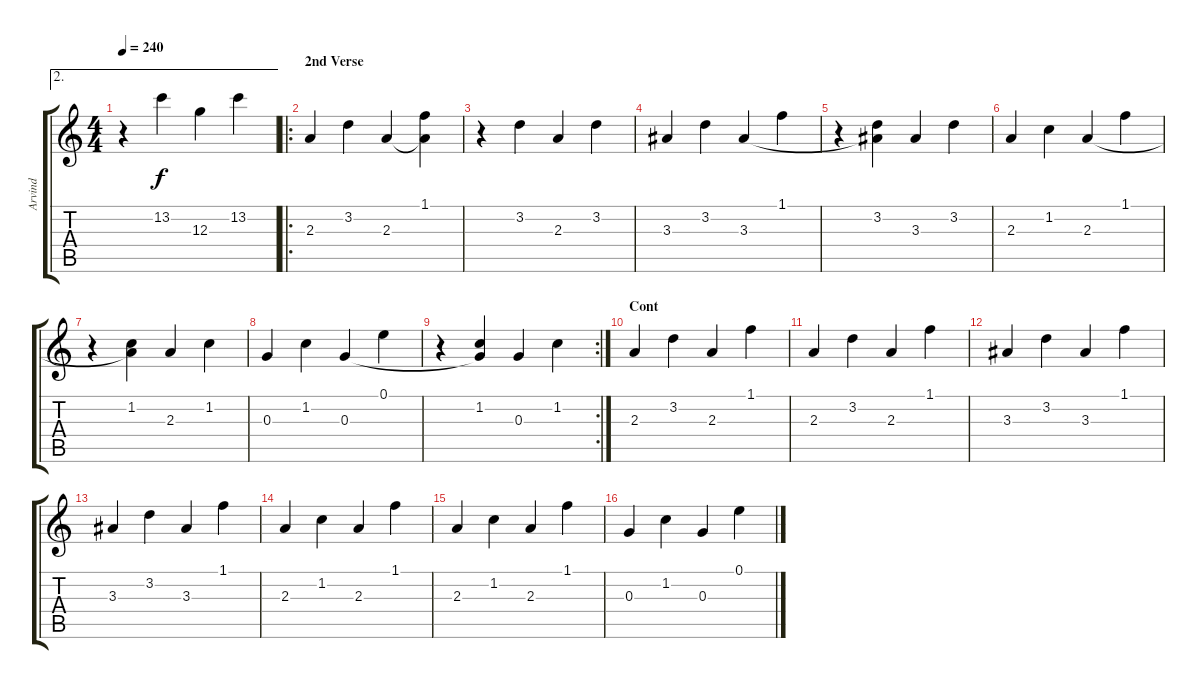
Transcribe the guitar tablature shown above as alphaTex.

\track ("Arvind" "Arvind") {instrument acousticguitarsteel}
\staff {score tabs}
\tuning (E4 B3 G3 D3 A2 E2) {hide}
\ae 2
\ts (4 4)
\tempo 240
\clef g2
\ks c
r.4{dy f} 13.2.4 12.3.4 13.2.4 |
\ro
\section ("" "2nd Verse")
2.3.4 3.2.4 2.3.4 (1.1 2.3{t}).4 |
r.4 3.2.4 2.3.4 3.2.4 |
3.3.4 3.2.4 3.3.4 1.1.4 |
r.4 (3.2 3.3{t}).4 3.3.4 3.2.4 |
2.3.4 1.2.4 2.3.4 1.1.4 |
r.4 (1.2 2.3{t}).4 2.3.4 1.2.4 |
0.3.4 1.2.4 0.3.4 0.1.4 |
\rc 2
r.4 (1.2 0.3{t}).4 0.3.4 1.2.4 |
\section ("" "Cont")
2.3.4 3.2.4 2.3.4 1.1.4 |
2.3.4 3.2.4 2.3.4 1.1.4 |
3.3.4 3.2.4 3.3.4 1.1.4 |
3.3.4 3.2.4 3.3.4 1.1.4 |
2.3.4 1.2.4 2.3.4 1.1.4 |
2.3.4 1.2.4 2.3.4 1.1.4 |
0.3.4 1.2.4 0.3.4 0.1.4
